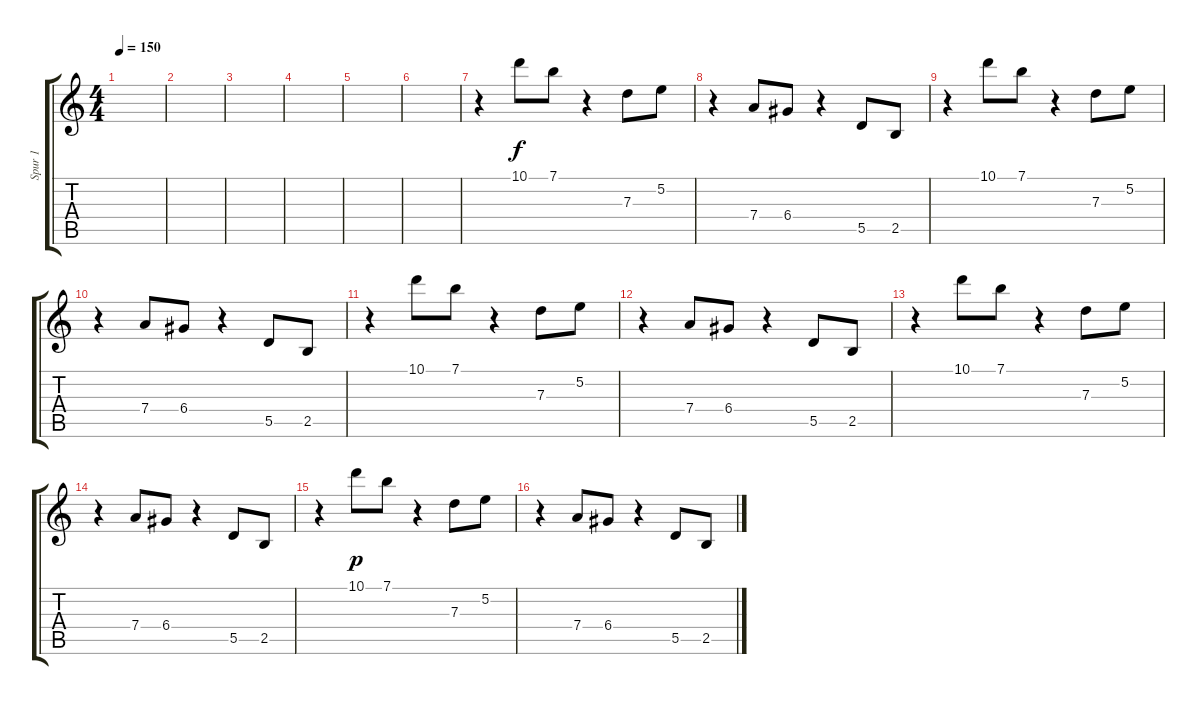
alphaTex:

\track ("Spur 1" "Spur 1") {instrument overdrivenguitar}
\staff {score tabs}
\tuning (E4 B3 G3 D3 A2 E2) {hide}
\ts (4 4)
\tempo 150
\clef g2
\ks c
|
|
|
|
|
|
r.4 10.1.8 7.1.8 r.4 7.3.8 5.2.8 |
r.4 7.4.8 6.4.8 r.4 5.5.8 2.5.8 |
r.4 10.1.8 7.1.8 r.4 7.3.8 5.2.8 |
r.4 7.4.8 6.4.8 r.4 5.5.8 2.5.8 |
r.4 10.1.8 7.1.8 r.4 7.3.8 5.2.8 |
r.4 7.4.8 6.4.8 r.4 5.5.8 2.5.8 |
r.4 10.1.8 7.1.8 r.4 7.3.8 5.2.8 |
r.4 7.4.8 6.4.8 r.4 5.5.8 2.5.8 |
r.4 10.1.8{dy p} 7.1.8 r.4 7.3.8 5.2.8 |
r.4 7.4.8 6.4.8 r.4 5.5.8 2.5.8
